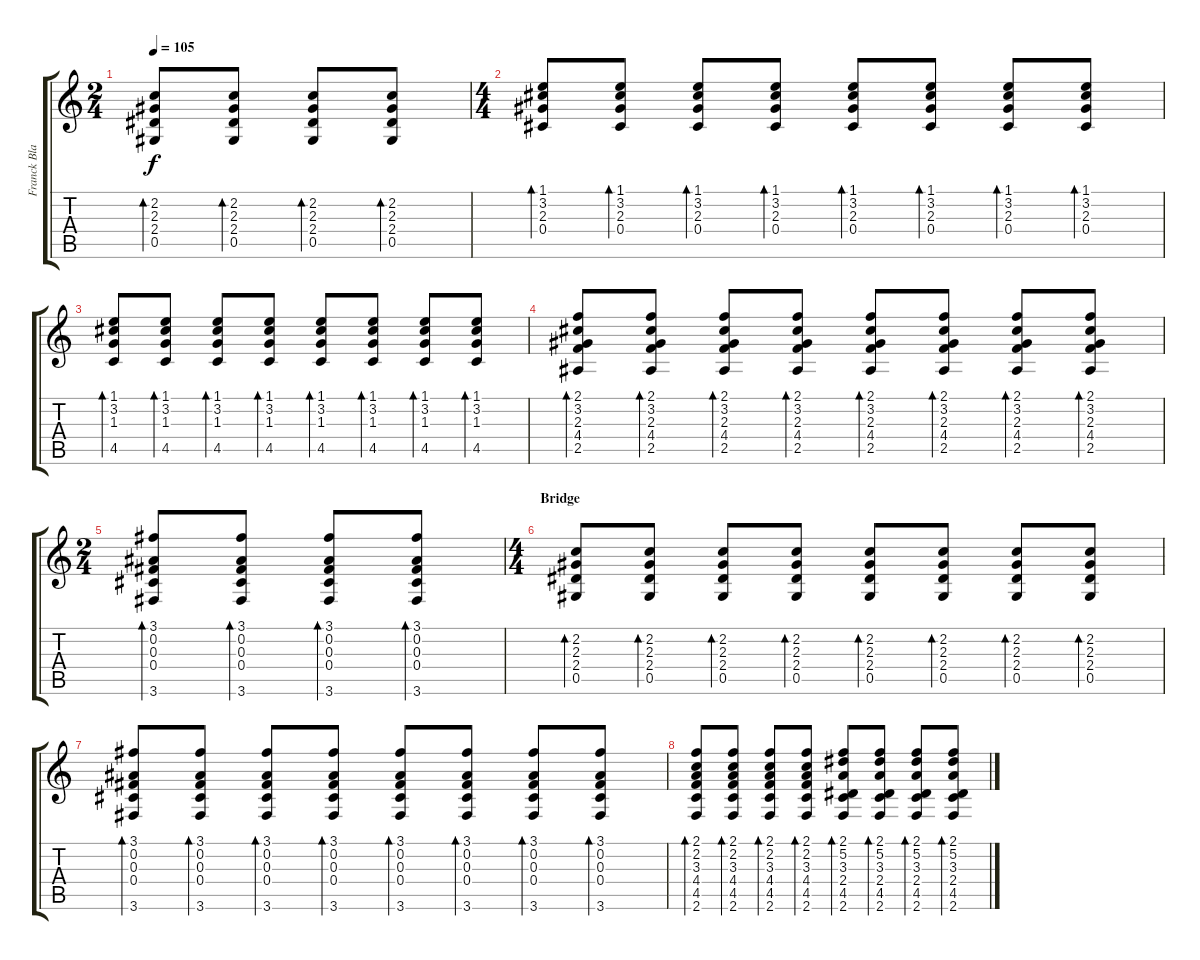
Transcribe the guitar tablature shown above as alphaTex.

\track ("Franck Black" "Franck Bla") {instrument acousticguitarsteel}
\staff {score tabs}
\tuning (Eb4 Bb3 Gb3 Db3 Ab2 Eb2) {hide}
\ts (2 4)
\tempo 105
\clef g2
\ks c
(2.2 2.3 2.4 0.5).8{bd 60 dy f} (2.2 2.3 2.4 0.5).8{bd 60} (2.2 2.3 2.4 0.5).8{bd 60} (2.2 2.3 2.4 0.5).8{bd 60} |
\ts (4 4)
(1.1 3.2 2.3 0.4).8{bd 60} (1.1 3.2 2.3 0.4).8{bd 60} (1.1 3.2 2.3 0.4).8{bd 60} (1.1 3.2 2.3 0.4).8{bd 60} (1.1 3.2 2.3 0.4).8{bd 60} (1.1 3.2 2.3 0.4).8{bd 60} (1.1 3.2 2.3 0.4).8{bd 60} (1.1 3.2 2.3 0.4).8{bd 60} |
(1.1 3.2 1.3 4.5).8{bd 60} (1.1 3.2 1.3 4.5).8{bd 60} (1.1 3.2 1.3 4.5).8{bd 60} (1.1 3.2 1.3 4.5).8{bd 60} (1.1 3.2 1.3 4.5).8{bd 60} (1.1 3.2 1.3 4.5).8{bd 60} (1.1 3.2 1.3 4.5).8{bd 60} (1.1 3.2 1.3 4.5).8{bd 60} |
(2.1 3.2 2.3 4.4 2.5).8{bd 60} (2.1 3.2 2.3 4.4 2.5).8{bd 60} (2.1 3.2 2.3 4.4 2.5).8{bd 60} (2.1 3.2 2.3 4.4 2.5).8{bd 60} (2.1 3.2 2.3 4.4 2.5).8{bd 60} (2.1 3.2 2.3 4.4 2.5).8{bd 60} (2.1 3.2 2.3 4.4 2.5).8{bd 60} (2.1 3.2 2.3 4.4 2.5).8{bd 60} |
\ts (2 4)
(3.1 0.2 0.3 0.4 3.6).8{bd 60} (3.1 0.2 0.3 0.4 3.6).8{bd 60} (3.1 0.2 0.3 0.4 3.6).8{bd 60} (3.1 0.2 0.3 0.4 3.6).8{bd 60} |
\ts (4 4)
\section ("" "Bridge")
(2.2 2.3 2.4 0.5).8{bd 60} (2.2 2.3 2.4 0.5).8{bd 60} (2.2 2.3 2.4 0.5).8{bd 60} (2.2 2.3 2.4 0.5).8{bd 60} (2.2 2.3 2.4 0.5).8{bd 60} (2.2 2.3 2.4 0.5).8{bd 60} (2.2 2.3 2.4 0.5).8{bd 60} (2.2 2.3 2.4 0.5).8{bd 60} |
(3.1 0.2 0.3 0.4 3.6).8{bd 60} (3.1 0.2 0.3 0.4 3.6).8{bd 60} (3.1 0.2 0.3 0.4 3.6).8{bd 60} (3.1 0.2 0.3 0.4 3.6).8{bd 60} (3.1 0.2 0.3 0.4 3.6).8{bd 60} (3.1 0.2 0.3 0.4 3.6).8{bd 60} (3.1 0.2 0.3 0.4 3.6).8{bd 60} (3.1 0.2 0.3 0.4 3.6).8{bd 60} |
(2.1 2.2 3.3 4.4 4.5 2.6).8{bd 60} (2.1 2.2 3.3 4.4 4.5 2.6).8{bd 60} (2.1 2.2 3.3 4.4 4.5 2.6).8{bd 60} (2.1 2.2 3.3 4.4 4.5 2.6).8{bd 60} (2.1 5.2 3.3 2.4 4.5 2.6).8{bd 60} (2.1 5.2 3.3 2.4 4.5 2.6).8{bd 60} (2.1 5.2 3.3 2.4 4.5 2.6).8{bd 60} (2.1 5.2 3.3 2.4 4.5 2.6).8{bd 60}
